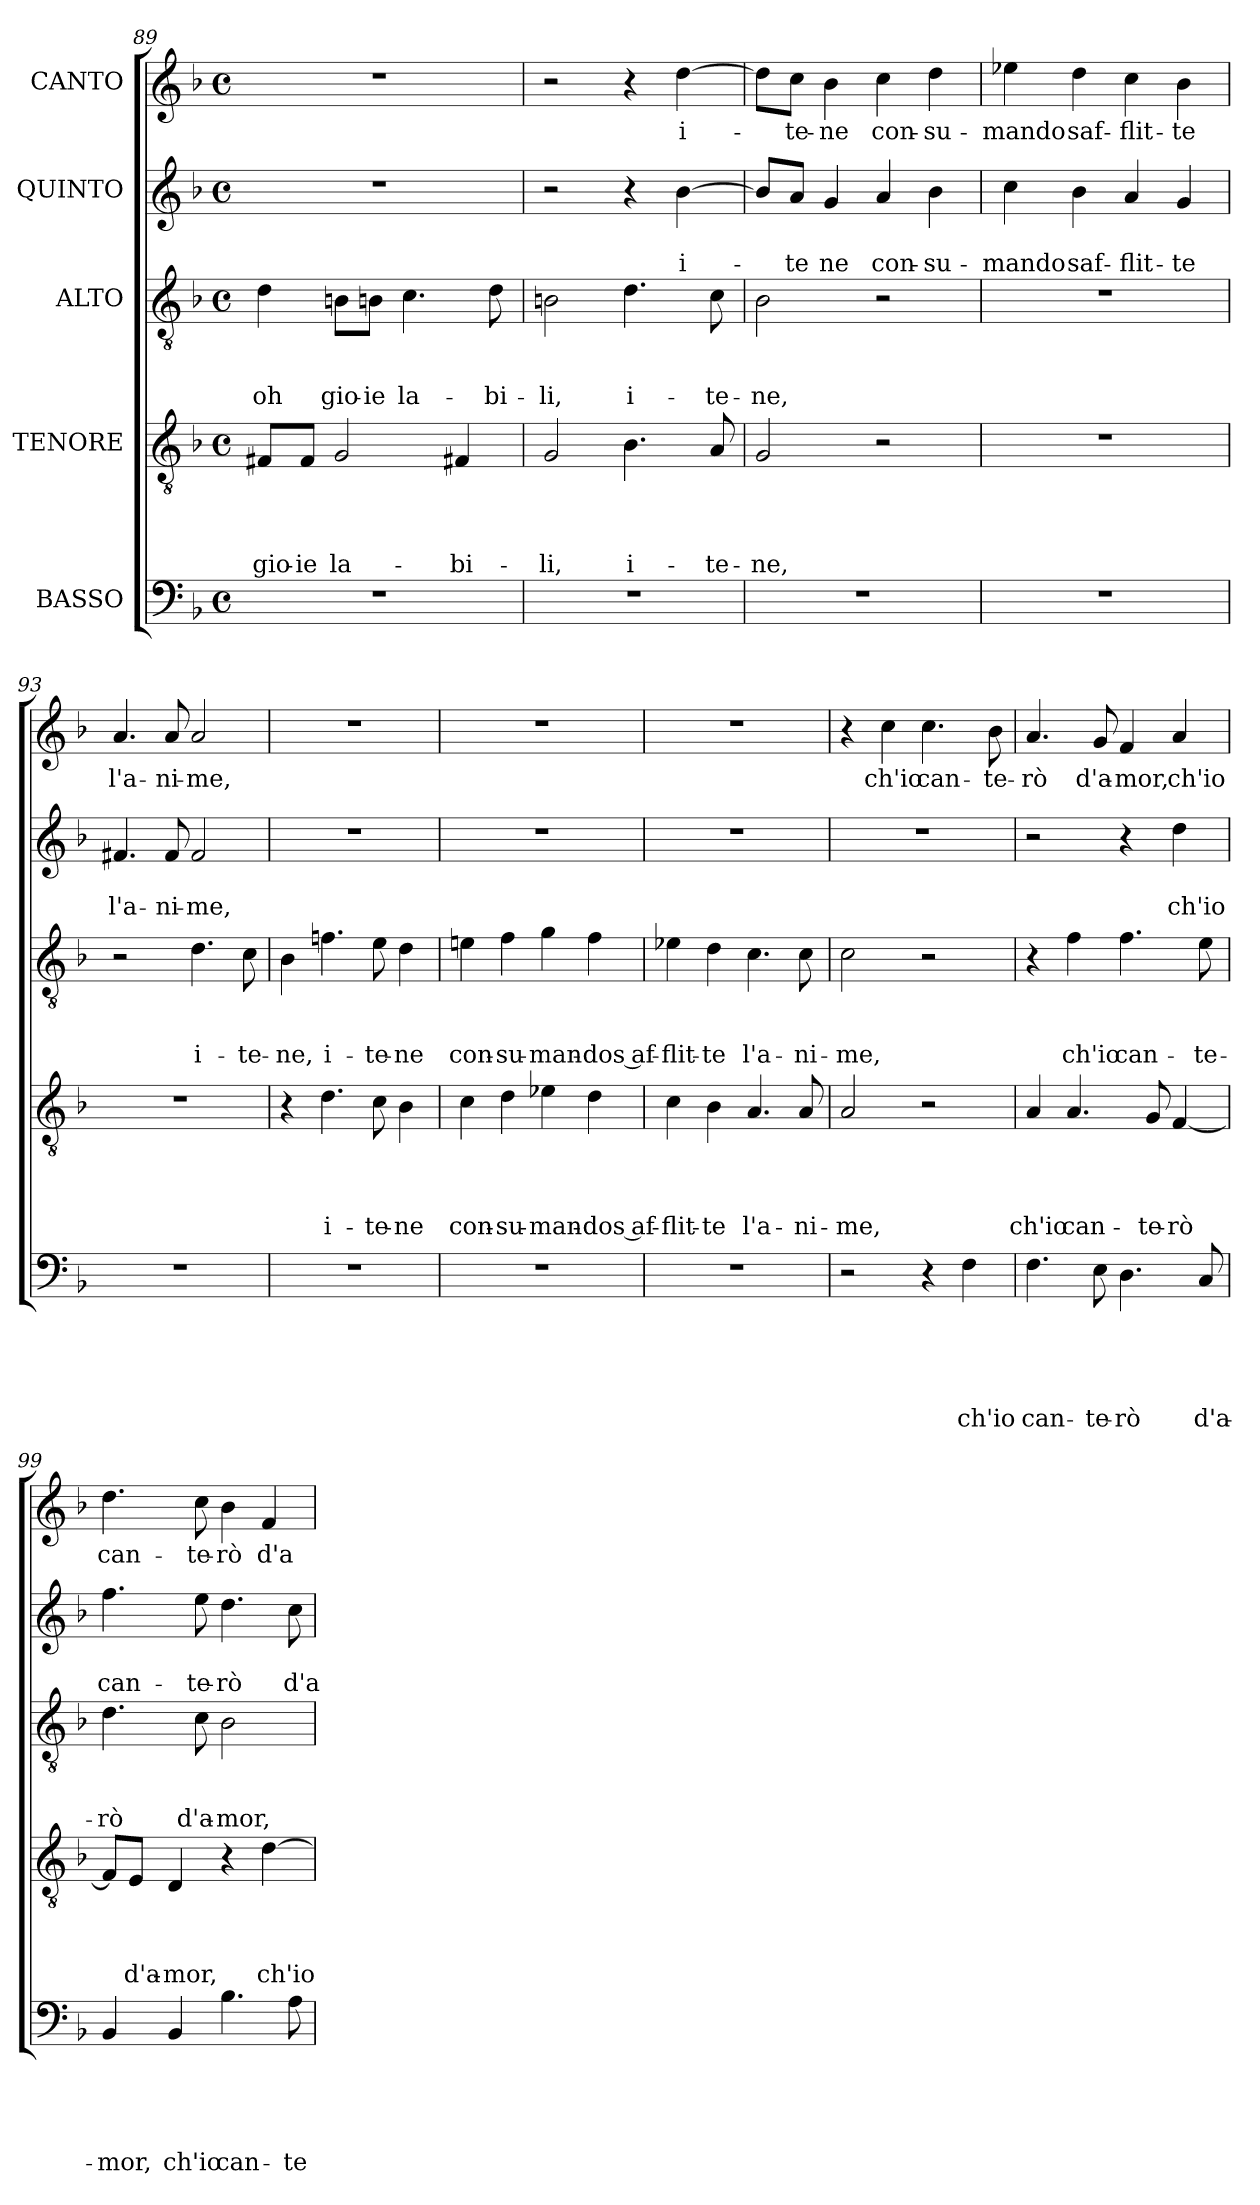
**kern	**text	**text	**text	**text	**text	**kern	**text	**text	**text	**text	**kern	**text	**text	**text	**kern	**text	**text	**kern	**text
*part5	*part5	*part5	*part5	*part5	*part5	*part4	*part4	*part4	*part4	*part4	*part3	*part3	*part3	*part3	*part2	*part2	*part2	*part1	*part1
*staff5	*staff5	*staff5	*staff5	*staff5	*staff5	*staff4	*staff4	*staff4	*staff4	*staff4	*staff3	*staff3	*staff3	*staff3	*staff2	*staff2	*staff2	*staff1	*staff1
*I"BASSO	*	*	*	*	*	*I"TENORE	*	*	*	*	*I"ALTO	*	*	*	*I"QUINTO	*	*	*I"CANTO	*
!!LO:LB:g=z
*clefF4	*	*	*	*	*	*clefGv2	*	*	*	*	*clefGv2	*	*	*	*clefG2	*	*	*clefG2	*
*k[b-]	*	*	*	*	*	*k[b-]	*	*	*	*	*k[b-]	*	*	*	*k[b-]	*	*	*k[b-]	*
*F:	*	*	*	*	*	*F:	*	*	*	*	*F:	*	*	*	*F:	*	*	*F:	*
*M4/4	*	*	*	*	*	*M4/4	*	*	*	*	*M4/4	*	*	*	*M4/4	*	*	*M4/4	*
*met(c)	*	*	*	*	*	*met(c)	*	*	*	*	*met(c)	*	*	*	*met(c)	*	*	*met(c)	*
=89	=89	=89	=89	=89	=89	=89	=89	=89	=89	=89	=89	=89	=89	=89	=89	=89	=89	=89	=89
!	!	!	!	!	!	!	!	!	!	!LO:LY:b	!	!	!	!LO:LY:b	!	!	!	!	!
1r	.	.	.	.	.	8F#X/L	.	.	.	gio-	4d\	.	.	oh	1r	.	.	1r	.
!	!	!	!	!	!	!	!	!	!	!LO:LY:b	!	!	!	!	!	!	!	!	!
.	.	.	.	.	.	8F#i/J	.	.	.	-ie	.	.	.	.	.	.	.	.	.
!	!	!	!	!	!	!	!	!	!	!LO:LY:b	!	!	!	!LO:LY:b	!	!	!	!	!
.	.	.	.	.	.	2G/	.	.	.	la-	8Bn\L	.	.	gio-	.	.	.	.	.
!	!	!	!	!	!	!	!	!	!	!	!	!	!	!LO:LY:b	!	!	!	!	!
.	.	.	.	.	.	.	.	.	.	.	8Bni\J	.	.	-ie	.	.	.	.	.
!	!	!	!	!	!	!	!	!	!	!	!	!	!	!LO:LY:b	!	!	!	!	!
.	.	.	.	.	.	.	.	.	.	.	4.c\	.	.	la-	.	.	.	.	.
!	!	!	!	!	!	!	!	!	!	!LO:LY:b	!	!	!	!	!	!	!	!	!
.	.	.	.	.	.	4F#X/	.	.	.	-bi-	.	.	.	.	.	.	.	.	.
!	!	!	!	!	!	!	!	!	!	!	!	!	!	!LO:LY:b	!	!	!	!	!
.	.	.	.	.	.	.	.	.	.	.	8d\	.	.	-bi-	.	.	.	.	.
=90	=90	=90	=90	=90	=90	=90	=90	=90	=90	=90	=90	=90	=90	=90	=90	=90	=90	=90	=90
!	!	!	!	!	!	!	!	!	!	!LO:LY:b	!	!	!	!LO:LY:b	!	!	!	!	!
1r	.	.	.	.	.	2G/	.	.	.	-li,	2Bn\	.	.	-li,	2r	.	.	2r	.
!	!	!	!	!	!	!	!	!	!	!LO:LY:b	!	!	!	!LO:LY:b	!	!	!	!	!
.	.	.	.	.	.	4.B-i\	.	.	.	i-	4.d\	.	.	i-	4r	.	.	4r	.
!	!	!	!	!	!	!	!	!	!	!	!	!	!	!	!	!	!LO:LY:b	!	!LO:LY:b
.	.	.	.	.	.	.	.	.	.	.	.	.	.	.	[>4b-i\	.	i-	[>4dd\	i-
!	!	!	!	!	!	!	!	!	!	!LO:LY:b	!	!	!	!LO:LY:b	!	!	!	!	!
.	.	.	.	.	.	8A/	.	.	.	-te-	8c\	.	.	-te-	.	.	.	.	.
=91	=91	=91	=91	=91	=91	=91	=91	=91	=91	=91	=91	=91	=91	=91	=91	=91	=91	=91	=91
!	!	!	!	!	!	!	!	!	!	!LO:LY:b	!	!	!	!LO:LY:b	!	!	!	!	!
1r	.	.	.	.	.	2G/	.	.	.	-ne,	2B-\	.	.	-ne,	8b-/L]	.	.	8dd\L]	.
!	!	!	!	!	!	!	!	!	!	!	!	!	!	!	!	!	!LO:LY:b	!	!LO:LY:b
.	.	.	.	.	.	.	.	.	.	.	.	.	.	.	8a/J	.	-te	8cc\J	-te-
!	!	!	!	!	!	!	!	!	!	!	!	!	!	!	!	!	!LO:LY:b	!	!LO:LY:b
.	.	.	.	.	.	.	.	.	.	.	.	.	.	.	4g/	.	ne	4b-\	-ne
!	!	!	!	!	!	!	!	!	!	!	!	!	!	!	!	!	!LO:LY:b	!	!LO:LY:b
.	.	.	.	.	.	2r	.	.	.	.	2r	.	.	.	4a/	.	con-	4cc\	con-
!	!	!	!	!	!	!	!	!	!	!	!	!	!	!	!	!	!LO:LY:b	!	!LO:LY:b
.	.	.	.	.	.	.	.	.	.	.	.	.	.	.	4b-\	.	-su-	4dd\	-su-
=92	=92	=92	=92	=92	=92	=92	=92	=92	=92	=92	=92	=92	=92	=92	=92	=92	=92	=92	=92
!	!	!	!	!	!	!	!	!	!	!	!	!	!	!	!	!	!LO:LY:b	!	!LO:LY:b
1r	.	.	.	.	.	1r	.	.	.	.	1r	.	.	.	4cc\	.	-man­do	4ee-X\	-man­do
!	!	!	!	!	!	!	!	!	!	!	!	!	!	!	!	!	!LO:LY:b	!	!LO:LY:b
.	.	.	.	.	.	.	.	.	.	.	.	.	.	.	4b-\	.	saf-	4dd\	saf-
!	!	!	!	!	!	!	!	!	!	!	!	!	!	!	!	!	!LO:LY:b:rj	!	!LO:LY:b:rj
.	.	.	.	.	.	.	.	.	.	.	.	.	.	.	4a/	.	-flit-	4cc\	-flit-
!	!	!	!	!	!	!	!	!	!	!	!	!	!	!	!	!	!LO:LY:b	!	!LO:LY:b
.	.	.	.	.	.	.	.	.	.	.	.	.	.	.	4g/	.	-te	4b-\	-te
=93	=93	=93	=93	=93	=93	=93	=93	=93	=93	=93	=93	=93	=93	=93	=93	=93	=93	=93	=93
!	!	!	!	!	!	!	!	!	!	!	!	!	!	!	!	!	!LO:LY:b	!	!LO:LY:b
1r	.	.	.	.	.	1r	.	.	.	.	2r	.	.	.	4.f#X/	.	l'a-	4.a/	l'a-
!	!	!	!	!	!	!	!	!	!	!	!	!	!	!	!	!	!LO:LY:b	!	!LO:LY:b
.	.	.	.	.	.	.	.	.	.	.	.	.	.	.	8f#i/	.	-ni-	8a/	-ni-
!	!	!	!	!	!	!	!	!	!	!	!	!	!	!LO:LY:b	!	!	!LO:LY:b	!	!LO:LY:b
.	.	.	.	.	.	.	.	.	.	.	4.d\	.	.	i-	2f#i/	.	-me,	2a/	-me,
!	!	!	!	!	!	!	!	!	!	!	!	!	!	!LO:LY:b	!	!	!	!	!
.	.	.	.	.	.	.	.	.	.	.	8c\	.	.	-te-	.	.	.	.	.
=94	=94	=94	=94	=94	=94	=94	=94	=94	=94	=94	=94	=94	=94	=94	=94	=94	=94	=94	=94
!	!	!	!	!	!	!	!	!	!	!	!	!	!	!LO:LY:b	!	!	!	!	!
1r	.	.	.	.	.	4r	.	.	.	.	4B-\	.	.	-ne,	1r	.	.	1r	.
!	!	!	!	!	!	!	!	!	!	!LO:LY:b	!	!	!	!LO:LY:b	!	!	!	!	!
.	.	.	.	.	.	4.d\	.	.	.	i-	4.fni\	.	.	i-	.	.	.	.	.
!	!	!	!	!	!	!	!	!	!	!LO:LY:b	!	!	!	!LO:LY:b	!	!	!	!	!
.	.	.	.	.	.	8c\	.	.	.	-te-	8e\	.	.	-te-	.	.	.	.	.
!	!	!	!	!	!	!	!	!	!	!LO:LY:b:rj	!	!	!	!LO:LY:b:rj	!	!	!	!	!
.	.	.	.	.	.	4B-\	.	.	.	-ne	4d\	.	.	-ne	.	.	.	.	.
!!LO:PB:g=z
=95	=95	=95	=95	=95	=95	=95	=95	=95	=95	=95	=95	=95	=95	=95	=95	=95	=95	=95	=95
!	!	!	!	!	!	!	!	!	!	!LO:LY:b	!	!	!	!LO:LY:b	!	!	!	!	!
1r	.	.	.	.	.	4c\	.	.	.	con-	4eni\	.	.	con-	1r	.	.	1r	.
!	!	!	!	!	!	!	!	!	!	!LO:LY:b	!	!	!	!LO:LY:b	!	!	!	!	!
.	.	.	.	.	.	4d\	.	.	.	-su-	4f\	.	.	-su-	.	.	.	.	.
!	!	!	!	!	!	!	!	!	!	!LO:LY:b	!	!	!	!LO:LY:b	!	!	!	!	!
.	.	.	.	.	.	4e-X\	.	.	.	-man-	4g\	.	.	-man-	.	.	.	.	.
!	!	!	!	!	!	!	!	!	!	!LO:LY:b:rj	!	!	!	!LO:LY:b:rj	!	!	!	!	!
.	.	.	.	.	.	4d\	.	.	.	-dos af-	4f\	.	.	-dos af-	.	.	.	.	.
=96	=96	=96	=96	=96	=96	=96	=96	=96	=96	=96	=96	=96	=96	=96	=96	=96	=96	=96	=96
!	!	!	!	!	!	!	!	!	!	!LO:LY:b	!	!	!	!LO:LY:b	!	!	!	!	!
1r	.	.	.	.	.	4c\	.	.	.	-flit-	4e-X\	.	.	-flit-	1r	.	.	1r	.
!	!	!	!	!	!	!	!	!	!	!LO:LY:b	!	!	!	!LO:LY:b	!	!	!	!	!
.	.	.	.	.	.	4B-\	.	.	.	-te	4d\	.	.	-te	.	.	.	.	.
!	!	!	!	!	!	!	!	!	!	!LO:LY:b	!	!	!	!LO:LY:b	!	!	!	!	!
.	.	.	.	.	.	4.A/	.	.	.	l'a-	4.c\	.	.	l'a-	.	.	.	.	.
!	!	!	!	!	!	!	!	!	!	!LO:LY:b	!	!	!	!LO:LY:b	!	!	!	!	!
.	.	.	.	.	.	8A/	.	.	.	-ni-	8c\	.	.	-ni-	.	.	.	.	.
=97	=97	=97	=97	=97	=97	=97	=97	=97	=97	=97	=97	=97	=97	=97	=97	=97	=97	=97	=97
!	!	!	!	!	!	!	!	!	!	!LO:LY:b	!	!	!	!LO:LY:b	!	!	!	!	!
2r	.	.	.	.	.	2A/	.	.	.	-me,	2c\	.	.	-me,	1r	.	.	4r	.
!	!	!	!	!	!	!	!	!	!	!	!	!	!	!	!	!	!	!	!LO:LY:b
.	.	.	.	.	.	.	.	.	.	.	.	.	.	.	.	.	.	4cc\	ch'io
!	!	!	!	!	!	!	!	!	!	!	!	!	!	!	!	!	!	!	!LO:LY:b
4r	.	.	.	.	.	2r	.	.	.	.	2r	.	.	.	.	.	.	4.cc\	can-
!	!	!	!	!	!LO:LY:b	!	!	!	!	!	!	!	!	!	!	!	!	!	!
4F\	.	.	.	.	ch'io	.	.	.	.	.	.	.	.	.	.	.	.	.	.
!	!	!	!	!	!	!	!	!	!	!	!	!	!	!	!	!	!	!	!LO:LY:b
.	.	.	.	.	.	.	.	.	.	.	.	.	.	.	.	.	.	8b-\	-te-
=98	=98	=98	=98	=98	=98	=98	=98	=98	=98	=98	=98	=98	=98	=98	=98	=98	=98	=98	=98
!	!	!	!	!	!LO:LY:b	!	!	!	!	!LO:LY:b	!	!	!	!	!	!	!	!	!LO:LY:b
4.F\	.	.	.	.	can-	4A/	.	.	.	ch'io	4r	.	.	.	2r	.	.	4.a/	-rò
!	!	!	!	!	!	!	!	!	!	!LO:LY:b	!	!	!	!LO:LY:b	!	!	!	!	!
.	.	.	.	.	.	4.A/	.	.	.	can-	4f\	.	.	ch'io	.	.	.	.	.
!	!	!	!	!	!LO:LY:b	!	!	!	!	!	!	!	!	!	!	!	!	!	!LO:LY:b
8E\	.	.	.	.	-te-	.	.	.	.	.	.	.	.	.	.	.	.	8g/	d'a-
!	!	!	!	!	!LO:LY:b	!	!	!	!	!	!	!	!	!LO:LY:b	!	!	!	!	!LO:LY:b
4.D\	.	.	.	.	-rò	.	.	.	.	.	4.f\	.	.	can-	4r	.	.	4f/	-mor,
!	!	!	!	!	!	!	!	!	!	!LO:LY:b	!	!	!	!	!	!	!	!	!
.	.	.	.	.	.	8G/	.	.	.	-te-	.	.	.	.	.	.	.	.	.
!	!	!	!	!	!	!	!	!	!	!LO:LY:b	!	!	!	!	!	!	!LO:LY:b	!	!LO:LY:b
.	.	.	.	.	.	[<4F/	.	.	.	-rò	.	.	.	.	4dd\	.	ch'io	4a/	ch'io
!	!	!	!	!	!LO:LY:b	!	!	!	!	!	!	!	!	!LO:LY:b	!	!	!	!	!
8C/	.	.	.	.	d'a-	.	.	.	.	.	8e\	.	.	-te-	.	.	.	.	.
=99	=99	=99	=99	=99	=99	=99	=99	=99	=99	=99	=99	=99	=99	=99	=99	=99	=99	=99	=99
!	!	!	!	!	!LO:LY:b	!	!	!	!	!	!	!	!	!LO:LY:b	!	!	!LO:LY:b	!	!LO:LY:b
4BB-/	.	.	.	.	-mor,	8F/L]	.	.	.	.	4.d\	.	.	-rò	4.ff\	.	can-	4.dd\	can-
!	!	!	!	!	!	!	!	!	!	!LO:LY:b	!	!	!	!	!	!	!	!	!
.	.	.	.	.	.	8E/J	.	.	.	d'a-	.	.	.	.	.	.	.	.	.
!	!	!	!	!	!LO:LY:b	!	!	!	!	!LO:LY:b	!	!	!	!	!	!	!	!	!
4BB-/	.	.	.	.	ch'io	4D/	.	.	.	-mor,	.	.	.	.	.	.	.	.	.
!	!	!	!	!	!	!	!	!	!	!	!	!	!	!LO:LY:b	!	!	!LO:LY:b	!	!LO:LY:b
.	.	.	.	.	.	.	.	.	.	.	8c\	.	.	d'a-	8ee\	.	-te-	8cc\	-te-
!	!	!	!	!	!LO:LY:b	!	!	!	!	!	!	!	!	!LO:LY:b	!	!	!LO:LY:b	!	!LO:LY:b
4.B-\	.	.	.	.	can-	4r	.	.	.	.	2B-\	.	.	-mor,	4.dd\	.	-rò	4b-\	-rò
!	!	!	!	!	!	!	!	!	!	!LO:LY:b	!	!	!	!	!	!	!	!	!LO:LY:b
.	.	.	.	.	.	[<4d\	.	.	.	ch'io	.	.	.	.	.	.	.	4f/	d'a-
!	!	!	!	!	!LO:LY:b	!	!	!	!	!	!	!	!	!	!	!	!LO:LY:b	!	!
8A\	.	.	.	.	-te-	.	.	.	.	.	.	.	.	.	8cc\	.	d'a-	.	.
=	=	=	=	=	=	=	=	=	=	=	=	=	=	=	=	=	=	=	=
*-	*-	*-	*-	*-	*-	*-	*-	*-	*-	*-	*-	*-	*-	*-	*-	*-	*-	*-	*-
